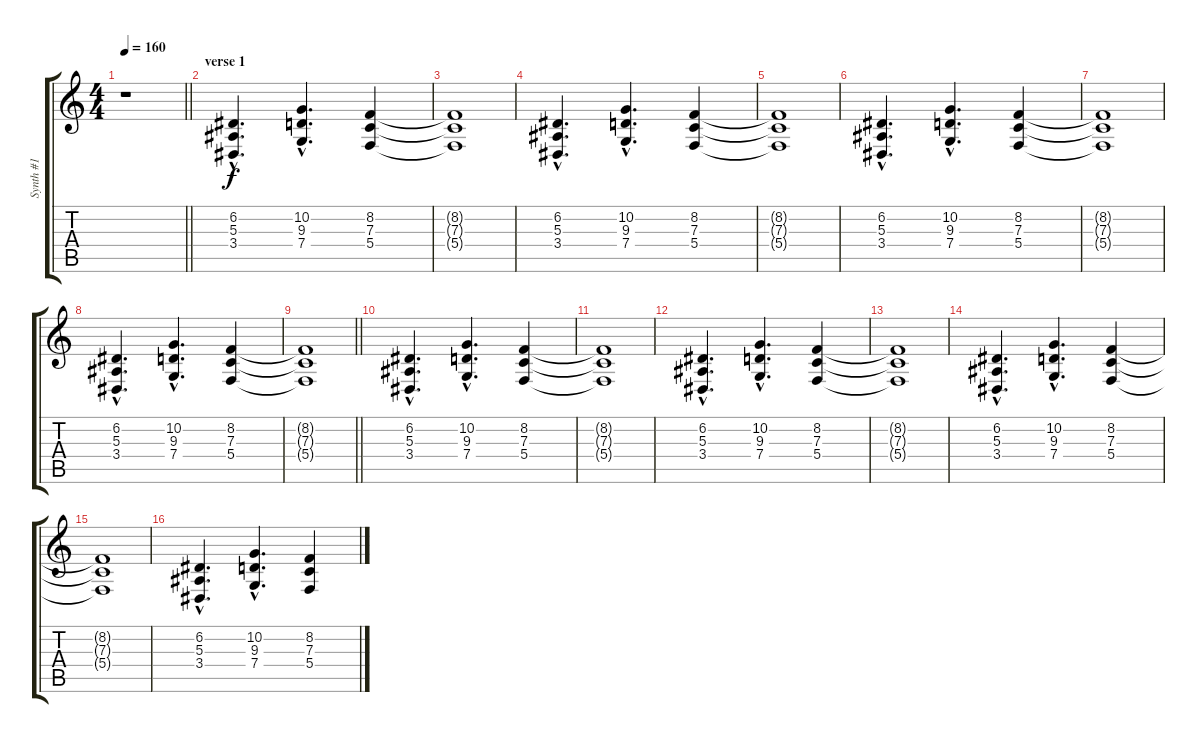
\track ("Synth #1" "Synth #1") {instrument pad2warm}
\staff {score tabs}
\tuning (D4 A3 F3 C3 G2 D2) {hide}
\ts (4 4)
\tempo 160
\clef g2
\barLineRight lightlight
\ks aminor
r.1{dy f} |
\section ("" "verse 1")
(6.2{hac} 5.3{hac} 3.4{hac}).4{d} (10.2{hac} 9.3{hac} 7.4{hac}).4{d} (8.2 7.3 5.4).4 |
(8.2{t} 7.3{t} 5.4{t}).1 |
(6.2{hac} 5.3{hac} 3.4{hac}).4{d} (10.2{hac} 9.3{hac} 7.4{hac}).4{d} (8.2 7.3 5.4).4 |
(8.2{t} 7.3{t} 5.4{t}).1 |
(6.2{hac} 5.3{hac} 3.4{hac}).4{d} (10.2{hac} 9.3{hac} 7.4{hac}).4{d} (8.2 7.3 5.4).4 |
(8.2{t} 7.3{t} 5.4{t}).1 |
(6.2{hac} 5.3{hac} 3.4{hac}).4{d} (10.2{hac} 9.3{hac} 7.4{hac}).4{d} (8.2 7.3 5.4).4 |
\barLineRight lightlight
(8.2{t} 7.3{t} 5.4{t}).1 |
\section ("" "")
(6.2{hac} 5.3{hac} 3.4{hac}).4{d} (10.2{hac} 9.3{hac} 7.4{hac}).4{d} (8.2 7.3 5.4).4 |
(8.2{t} 7.3{t} 5.4{t}).1 |
(6.2{hac} 5.3{hac} 3.4{hac}).4{d} (10.2{hac} 9.3{hac} 7.4{hac}).4{d} (8.2 7.3 5.4).4 |
(8.2{t} 7.3{t} 5.4{t}).1 |
(6.2{hac} 5.3{hac} 3.4{hac}).4{d} (10.2{hac} 9.3{hac} 7.4{hac}).4{d} (8.2 7.3 5.4).4 |
(8.2{t} 7.3{t} 5.4{t}).1 |
(6.2{hac} 5.3{hac} 3.4{hac}).4{d} (10.2{hac} 9.3{hac} 7.4{hac}).4{d} (8.2 7.3 5.4).4
